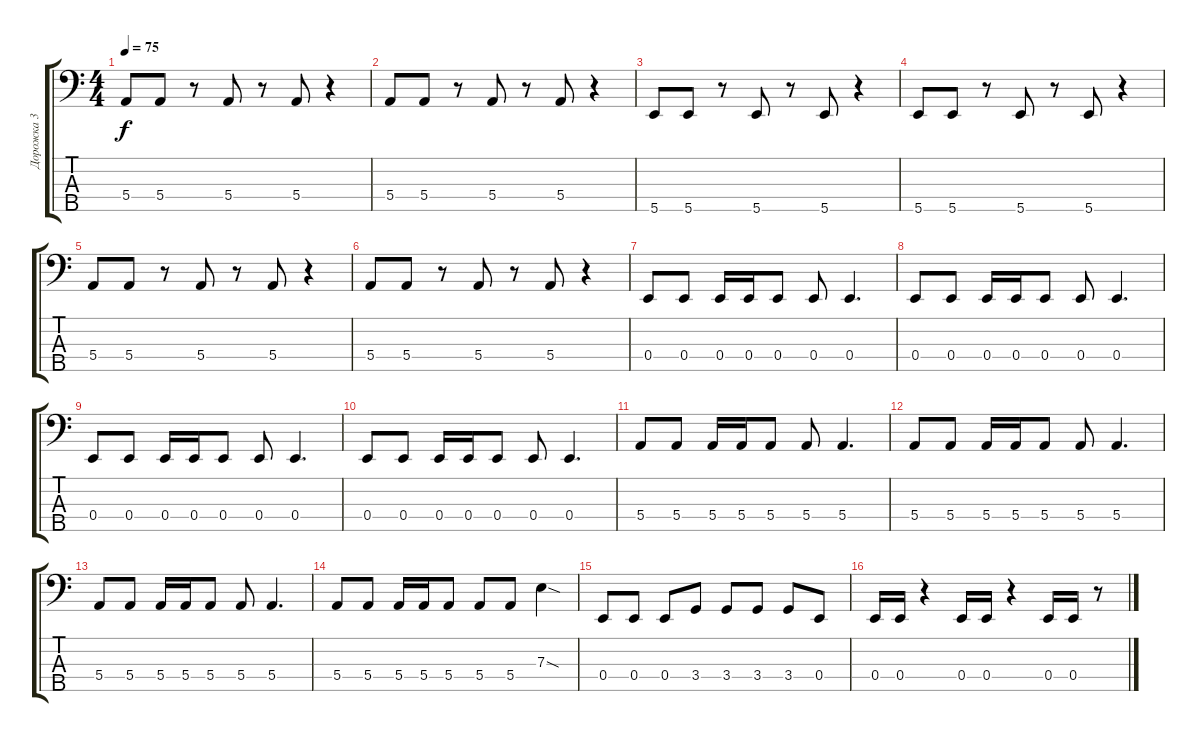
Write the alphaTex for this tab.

\track ("Дорожка 3" "Дорожка 3") {instrument electricbasspick}
\staff {score tabs}
\tuning (G2 D2 A1 E1 B0) {hide}
\ts (4 4)
\tempo 75
\clef f4
\ks c
5.4.8{dy f} 5.4.8 r.8 5.4.8 r.8 5.4.8 r.4 |
5.4.8 5.4.8 r.8 5.4.8 r.8 5.4.8 r.4 |
5.5.8 5.5.8 r.8 5.5.8 r.8 5.5.8 r.4 |
5.5.8 5.5.8 r.8 5.5.8 r.8 5.5.8 r.4 |
5.4.8 5.4.8 r.8 5.4.8 r.8 5.4.8 r.4 |
5.4.8 5.4.8 r.8 5.4.8 r.8 5.4.8 r.4 |
0.4.8 0.4.8 0.4.16 0.4.16 0.4.8 0.4.8 0.4.4{d} |
0.4.8 0.4.8 0.4.16 0.4.16 0.4.8 0.4.8 0.4.4{d} |
0.4.8 0.4.8 0.4.16 0.4.16 0.4.8 0.4.8 0.4.4{d} |
0.4.8 0.4.8 0.4.16 0.4.16 0.4.8 0.4.8 0.4.4{d} |
5.4.8 5.4.8 5.4.16 5.4.16 5.4.8 5.4.8 5.4.4{d} |
5.4.8 5.4.8 5.4.16 5.4.16 5.4.8 5.4.8 5.4.4{d} |
5.4.8 5.4.8 5.4.16 5.4.16 5.4.8 5.4.8 5.4.4{d} |
5.4.8 5.4.8 5.4.16 5.4.16 5.4.8 5.4.8 5.4.8 7.3{sod}.4 |
0.4.8 0.4.8 0.4.8 3.4.8 3.4.8 3.4.8 3.4.8 0.4.8 |
0.4.16 0.4.16 r.4 0.4.16 0.4.16 r.4 0.4.16 0.4.16 r.8
